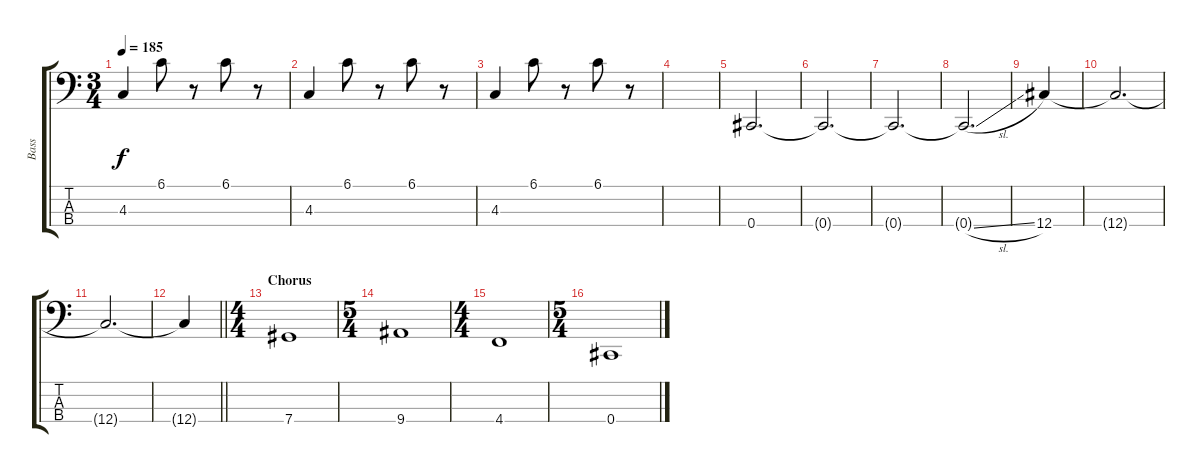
\track ("Bass" "Bass") {instrument electricbassfinger}
\staff {score tabs}
\tuning (Gb2 Db2 Ab1 Db1) {hide}
\ts (3 4)
\tempo 185
\clef f4
\ks c
4.3.4{dy f} 6.1.8 r.8 6.1.8 r.8 |
4.3.4 6.1.8 r.8 6.1.8 r.8 |
4.3.4 6.1.8 r.8 6.1.8 r.8 |
|
0.4.2{d} |
0.4{t}.2{d} |
0.4{t}.2{d} |
0.4{sl t}.2{d} |
12.4.4 |
12.4{t}.2{d} |
12.4{t}.2{d} |
\barLineRight lightlight
12.4{t}.4 |
\ts (4 4)
\section ("" "Chorus")
7.4.1 |
\ts (5 4)
9.4.1 |
\ts (4 4)
4.4.1 |
\ts (5 4)
0.4.1
